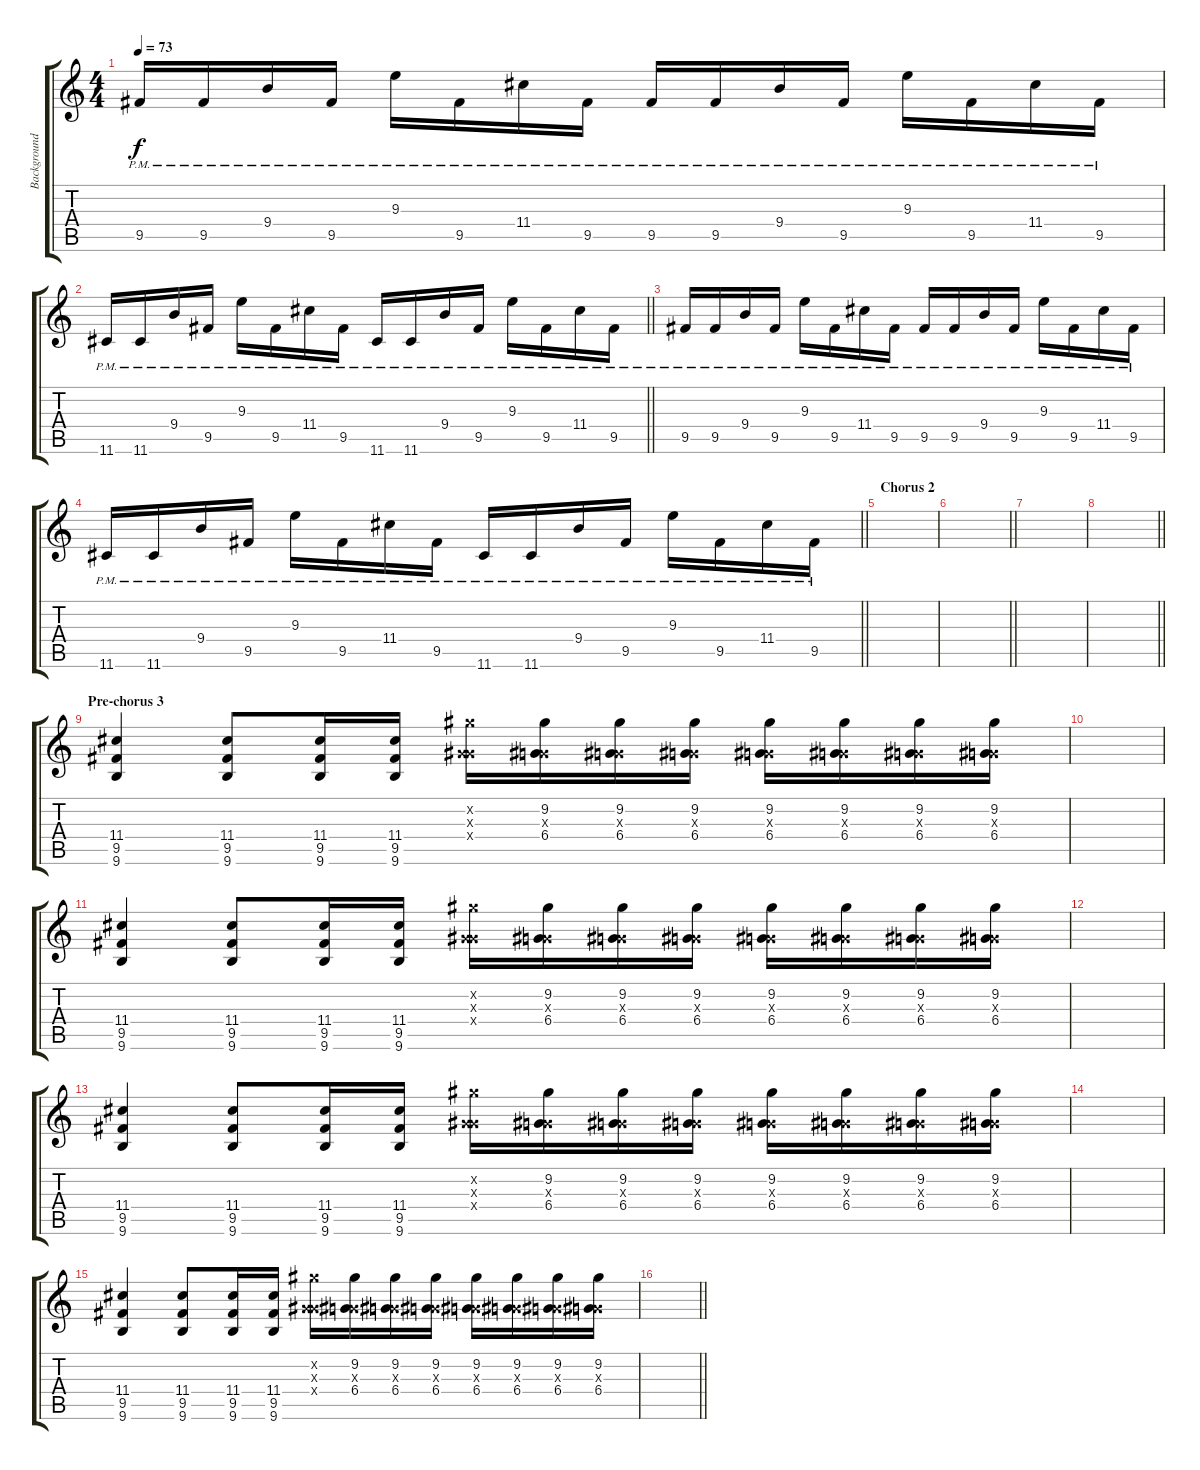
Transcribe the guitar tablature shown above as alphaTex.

\track ("Background guitar" "Background") {instrument distortionguitar}
\staff {score tabs}
\tuning (E4 B3 G3 D3 A2 D2) {hide}
\ts (4 4)
\tempo 73
\clef g2
\ks c
9.5{pm}.16{dy f} 9.5{pm}.16 9.4{pm}.16 9.5{pm}.16 9.3{pm}.16 9.5{pm}.16 11.4{pm}.16 9.5{pm}.16 9.5{pm}.16 9.5{pm}.16 9.4{pm}.16 9.5{pm}.16 9.3{pm}.16 9.5{pm}.16 11.4{pm}.16 9.5{pm}.16 |
\barLineRight lightlight
11.6{pm}.16 11.6{pm}.16 9.4{pm}.16 9.5{pm}.16 9.3{pm}.16 9.5{pm}.16 11.4{pm}.16 9.5{pm}.16 11.6{pm}.16 11.6{pm}.16 9.4{pm}.16 9.5{pm}.16 9.3{pm}.16 9.5{pm}.16 11.4{pm}.16 9.5{pm}.16 |
9.5{pm}.16 9.5{pm}.16 9.4{pm}.16 9.5{pm}.16 9.3{pm}.16 9.5{pm}.16 11.4{pm}.16 9.5{pm}.16 9.5{pm}.16 9.5{pm}.16 9.4{pm}.16 9.5{pm}.16 9.3{pm}.16 9.5{pm}.16 11.4{pm}.16 9.5{pm}.16 |
\barLineRight lightlight
11.6{pm}.16 11.6{pm}.16 9.4{pm}.16 9.5{pm}.16 9.3{pm}.16 9.5{pm}.16 11.4{pm}.16 9.5{pm}.16 11.6{pm}.16 11.6{pm}.16 9.4{pm}.16 9.5{pm}.16 9.3{pm}.16 9.5{pm}.16 11.4{pm}.16 9.5{pm}.16 |
\section ("" "Chorus 2")
|
\barLineRight lightlight
|
|
\barLineRight lightlight
|
\section ("" "Pre-chorus 3")
(11.4 9.5 9.6).4 (11.4 9.5 9.6).8 (11.4 9.5 9.6).16 (11.4 9.5 9.6).16 (9.2{x} 0.3{x} 6.4{x}).16 (9.2 0.3{x} 6.4).16 (9.2 0.3{x} 6.4).16 (9.2 0.3{x} 6.4).16 (9.2 0.3{x} 6.4).16 (9.2 0.3{x} 6.4).16 (9.2 0.3{x} 6.4).16 (9.2 0.3{x} 6.4).16 |
|
(11.4 9.5 9.6).4 (11.4 9.5 9.6).8 (11.4 9.5 9.6).16 (11.4 9.5 9.6).16 (9.2{x} 0.3{x} 6.4{x}).16 (9.2 0.3{x} 6.4).16 (9.2 0.3{x} 6.4).16 (9.2 0.3{x} 6.4).16 (9.2 0.3{x} 6.4).16 (9.2 0.3{x} 6.4).16 (9.2 0.3{x} 6.4).16 (9.2 0.3{x} 6.4).16 |
|
(11.4 9.5 9.6).4 (11.4 9.5 9.6).8 (11.4 9.5 9.6).16 (11.4 9.5 9.6).16 (9.2{x} 0.3{x} 6.4{x}).16 (9.2 0.3{x} 6.4).16 (9.2 0.3{x} 6.4).16 (9.2 0.3{x} 6.4).16 (9.2 0.3{x} 6.4).16 (9.2 0.3{x} 6.4).16 (9.2 0.3{x} 6.4).16 (9.2 0.3{x} 6.4).16 |
|
(11.4 9.5 9.6).4 (11.4 9.5 9.6).8 (11.4 9.5 9.6).16 (11.4 9.5 9.6).16 (9.2{x} 0.3{x} 6.4{x}).16 (9.2 0.3{x} 6.4).16 (9.2 0.3{x} 6.4).16 (9.2 0.3{x} 6.4).16 (9.2 0.3{x} 6.4).16 (9.2 0.3{x} 6.4).16 (9.2 0.3{x} 6.4).16 (9.2 0.3{x} 6.4).16 |
\barLineRight lightlight
